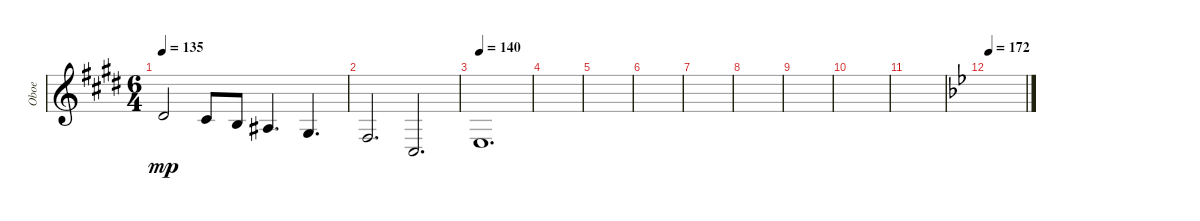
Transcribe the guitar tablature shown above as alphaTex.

\track ("Oboe" "Oboe") {instrument oboe}
\staff {score}
\tuning (E4 B3 G3 D3 A2 E2) {hide}
\ts (6 4)
\tempo 135
\clef g2
\ks e
4.2.2{dy mp} 2.2.8 0.2.8 3.3.4{d} 1.3.4{d} |
4.4.2{d} 4.5.2{d} |
\tempo 140
2.4.1{d} |
|
|
|
|
|
|
|
|
\tempo 172
\ks gminor
